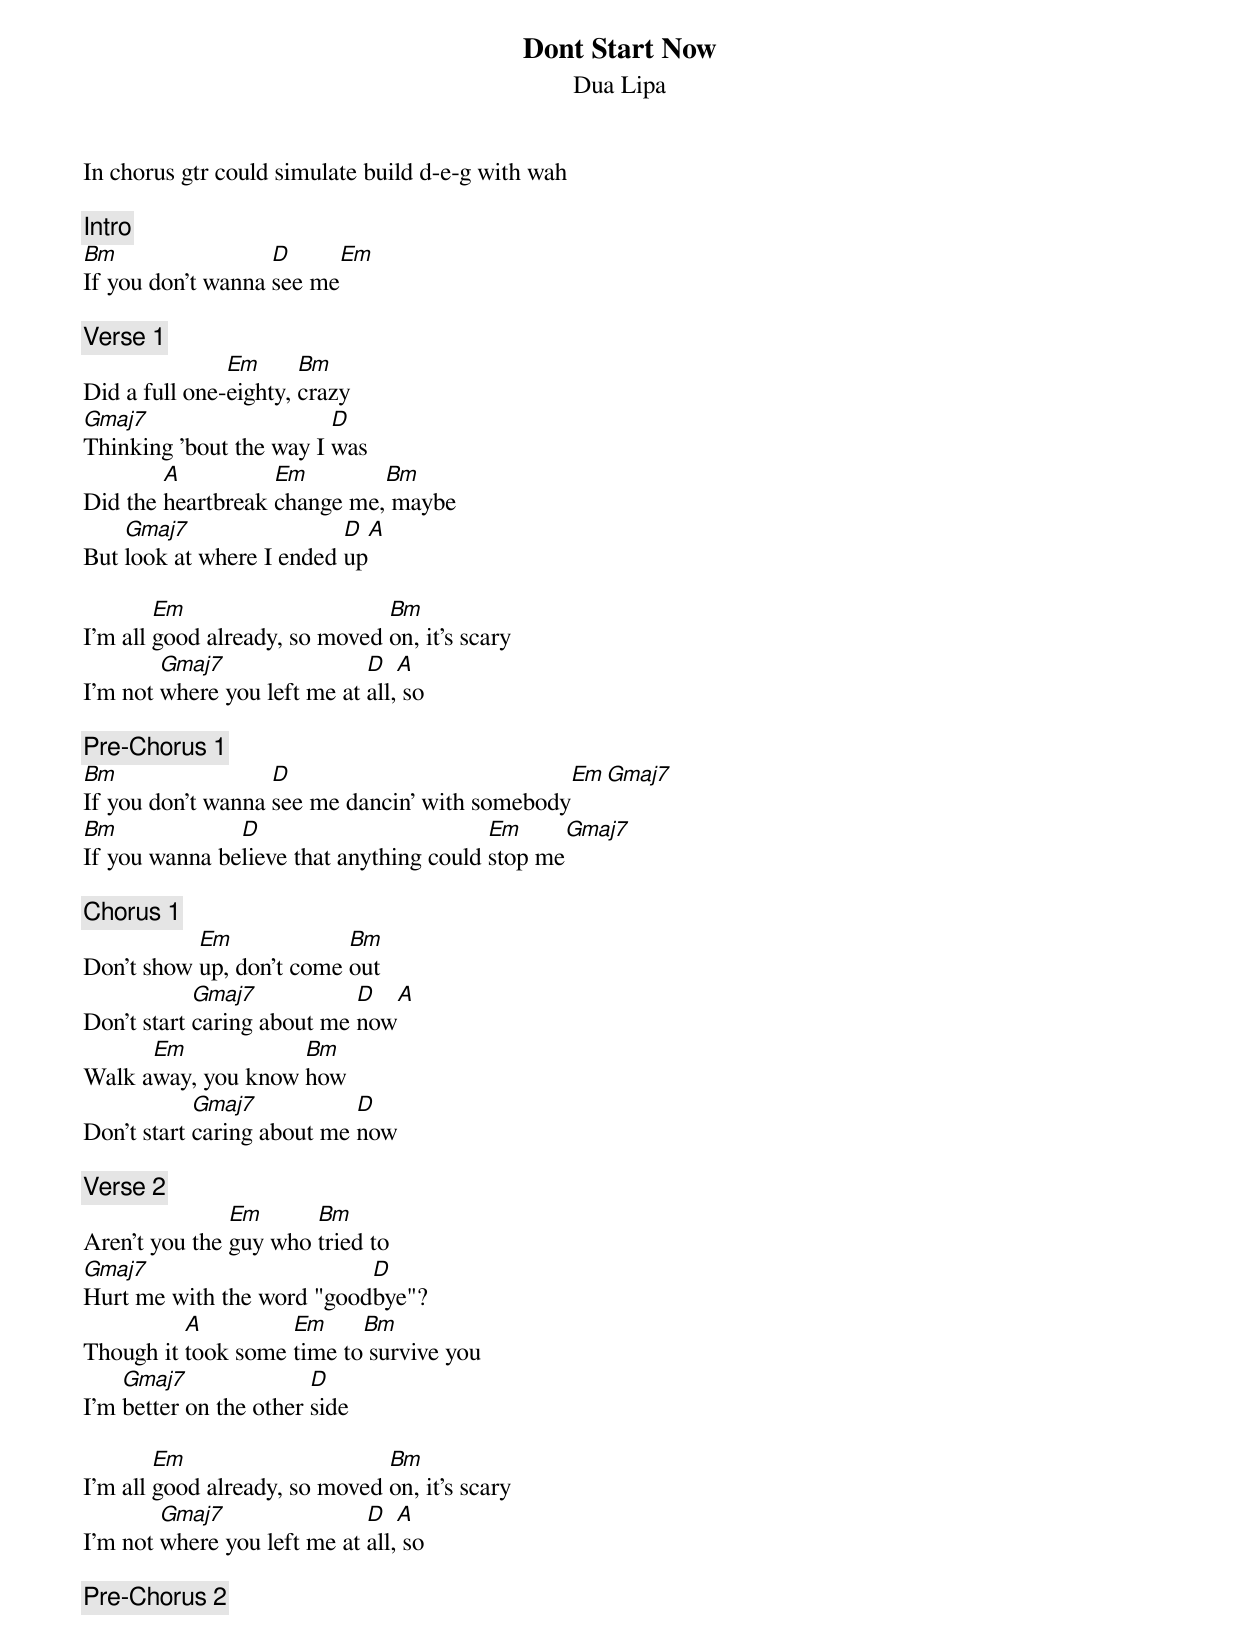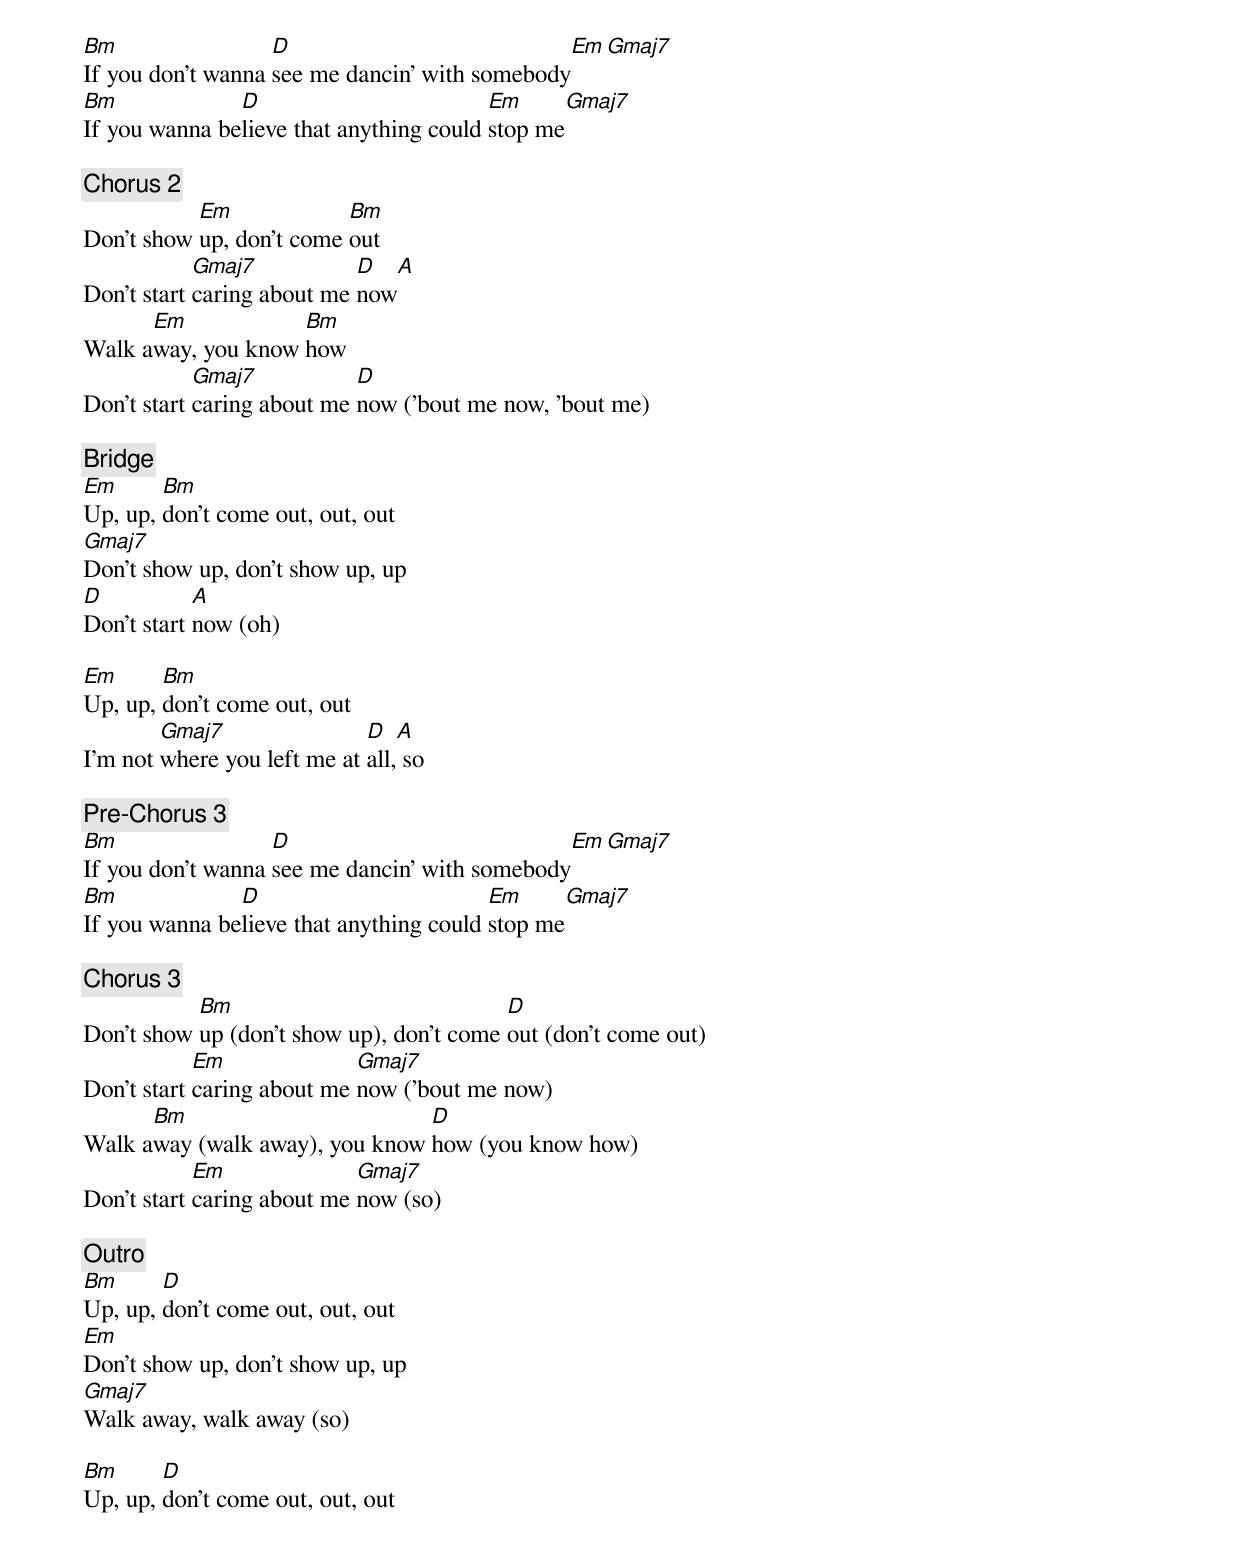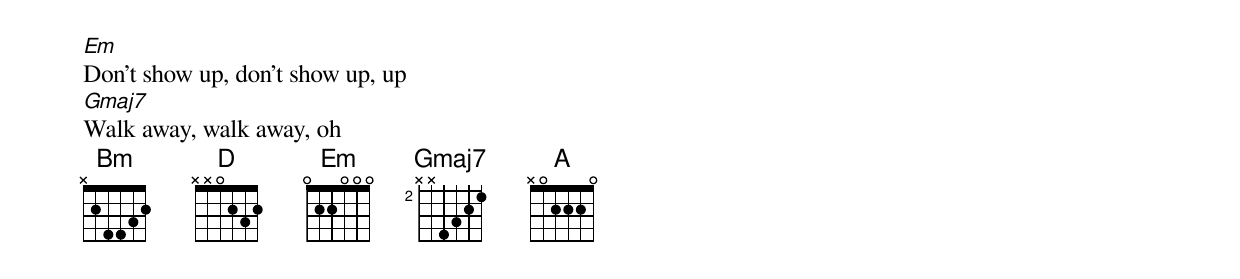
{title: Dont Start Now}
{subtitle: Dua Lipa}

In chorus gtr could simulate build d-e-g with wah

{c: Intro}
[Bm]If you don't wanna [D]see me[Em]

{c: Verse 1}
Did a full one-[Em]eighty, [Bm]crazy
[Gmaj7]Thinking 'bout the way I [D]was
Did the [A]heartbreak [Em]change me,[Bm] maybe
But [Gmaj7]look at where I ended [D]up[A]

I'm all [Em]good already, so moved [Bm]on, it's scary
I'm not [Gmaj7]where you left me at [D]all,[A] so

{c: Pre-Chorus 1}
[Bm]If you don't wanna [D]see me dancin' with somebody[Em][Gmaj7]
[Bm]If you wanna be[D]lieve that anything could [Em]stop me[Gmaj7]

{c: Chorus 1}
Don't show [Em]up, don't come [Bm]out
Don't start [Gmaj7]caring about me [D]now[A]
Walk a[Em]way, you know [Bm]how
Don't start [Gmaj7]caring about me [D]now

{c: Verse 2}
Aren't you the [Em]guy who [Bm]tried to
[Gmaj7]Hurt me with the word "good[D]bye"?
Though it [A]took some [Em]time to[Bm] survive you
I'm [Gmaj7]better on the other [D]side

I'm all [Em]good already, so moved [Bm]on, it's scary
I'm not [Gmaj7]where you left me at [D]all,[A] so

{c: Pre-Chorus 2}
[Bm]If you don't wanna [D]see me dancin' with somebody[Em][Gmaj7]
[Bm]If you wanna be[D]lieve that anything could [Em]stop me[Gmaj7]

{c: Chorus 2}
Don't show [Em]up, don't come [Bm]out
Don't start [Gmaj7]caring about me [D]now[A]
Walk a[Em]way, you know [Bm]how
Don't start [Gmaj7]caring about me [D]now ('bout me now, 'bout me)

{c: Bridge}
[Em]Up, up, [Bm]don't come out, out, out
[Gmaj7]Don't show up, don't show up, up
[D]Don't start [A]now (oh)

[Em]Up, up, [Bm]don't come out, out
I'm not [Gmaj7]where you left me at [D]all,[A] so

{c: Pre-Chorus 3}
[Bm]If you don't wanna [D]see me dancin' with somebody[Em][Gmaj7]
[Bm]If you wanna be[D]lieve that anything could [Em]stop me[Gmaj7]

{c: Chorus 3}
Don't show [Bm]up (don't show up), don't come [D]out (don't come out)
Don't start [Em]caring about me [Gmaj7]now ('bout me now)
Walk a[Bm]way (walk away), you know [D]how (you know how)
Don't start [Em]caring about me [Gmaj7]now (so)

{c: Outro}
[Bm]Up, up, [D]don't come out, out, out
[Em]Don't show up, don't show up, up
[Gmaj7]Walk away, walk away (so)

[Bm]Up, up, [D]don't come out, out, out
[Em]Don't show up, don't show up, up
[Gmaj7]Walk away, walk away, oh
